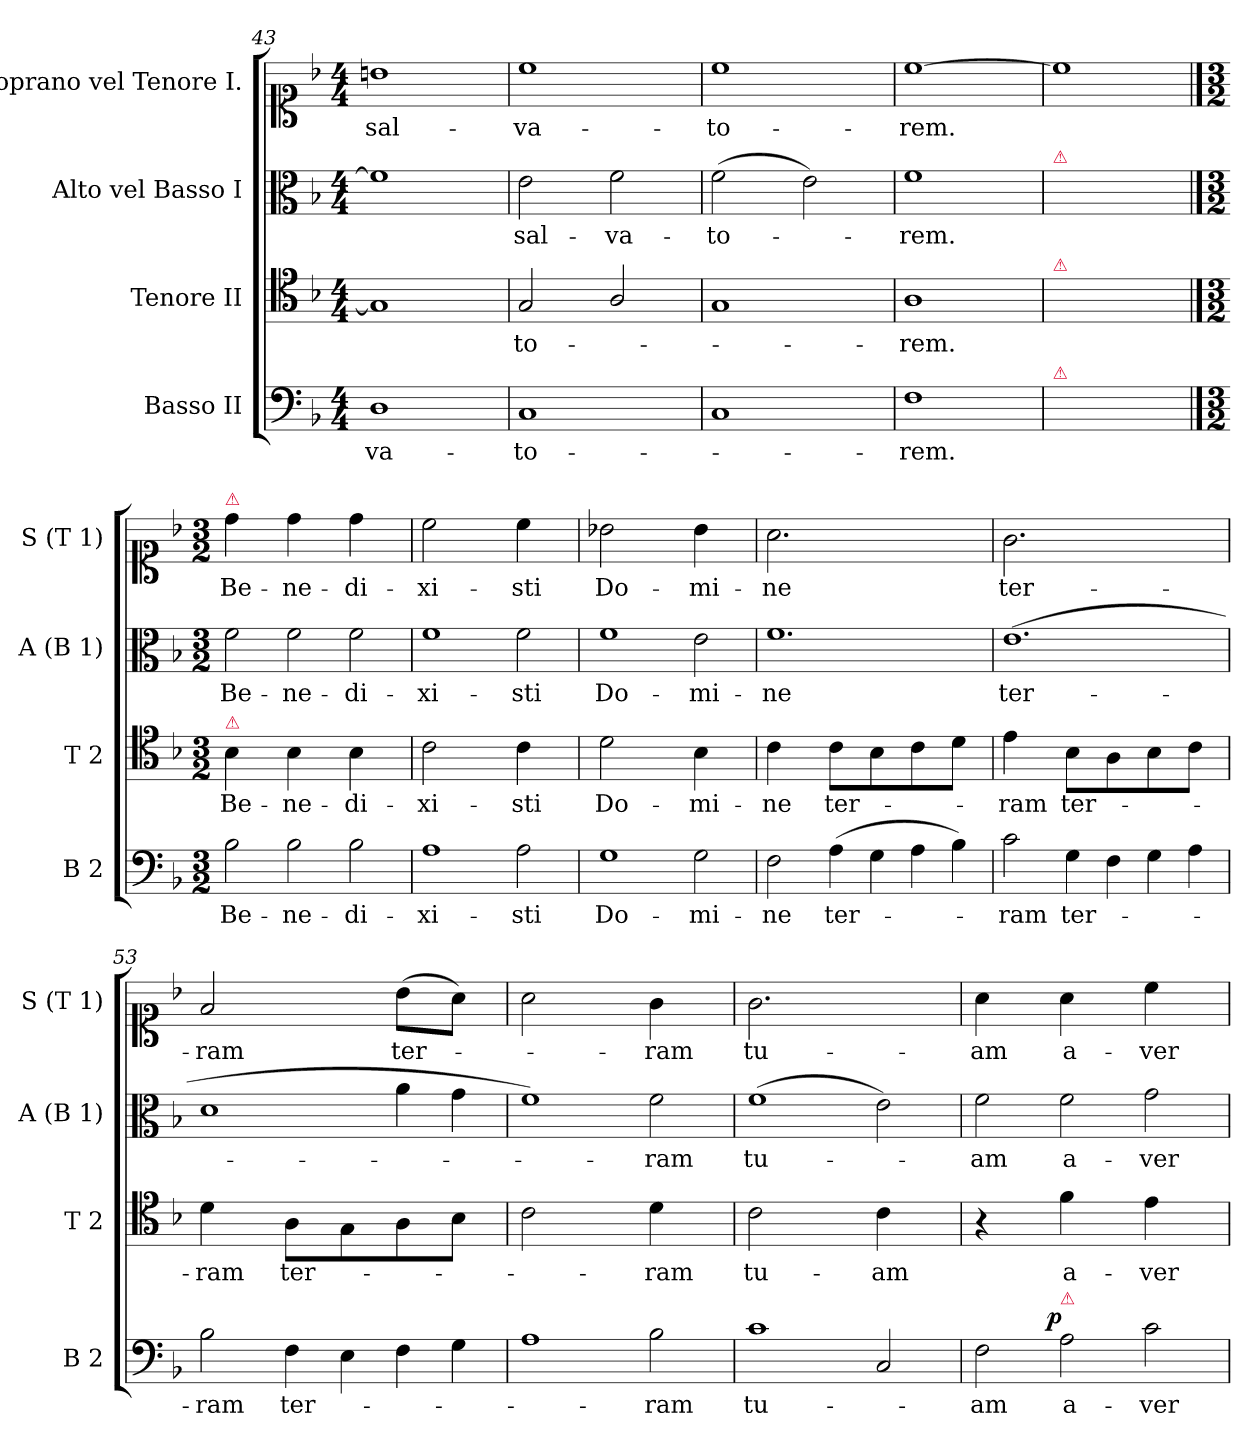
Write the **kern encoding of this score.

**kern	**text	**dynam	**kern	**text	**kern	**text	**kern	**text
*part4	*part4	*part4	*part3	*part3	*part2	*part2	*part1	*part1
*staff4	*staff4	*staff4	*staff3	*staff3	*staff2	*staff2	*staff1	*staff1
*I"Basso II	*	*	*I"Tenore II	*	*I"Alto vel Basso I	*	*I"Soprano vel Tenore I.	*
*I'B 2	*	*	*I'T 2	*	*I'A (B 1)	*	*I'S (T 1)	*
*clefF4	*	*	*clefC4	*	*clefC3	*	*clefC1	*
*k[b-]	*	*	*k[b-]	*	*k[b-]	*	*k[b-]	*
*M4/4	*	*	*M4/4	*	*M4/4	*	*M4/4	*
=43	=43	=43	=43	=43	=43	=43	=43	=43
1D	-va-	.	1G]	.	1f]	.	1bn	sal-
=44	=44	=44	=44	=44	=44	=44	=44	=44
1C	-to-	.	2G/	-to-	2e\	sal-	1cc	-va-
.	.	.	2A/	.	2f\	-va-	.	.
=45	=45	=45	=45	=45	=45	=45	=45	=45
1C	.	.	1G	.	(>2f\	-to-	1cc	-to-
.	.	.	.	.	2e\)	.	.	.
=46	=46	=46	=46	=46	=46	=46	=46	=46
1F	-rem.	.	1A	rem.	1f	-rem.	[1cc	-rem.
=47	=47	=47	=47	=47	=47	=47	=47	=47
!	!	!	!	!	!LO:TX:a:color=crimson:t=⚠	!	!	!
!	!	!	!LO:TX:a:color=crimson:t=⚠	!	!	!	!	!
!LO:TX:a:color=crimson:t=⚠	!	!	!	!	!	!	!	!
1ryy	.	.	1ryy	.	1ryy	.	1cc]	.
==48	==48	==48	==48	==48	==48	==48	==48	==48
*M3/2	*	*	*M3/2	*	*M3/2	*	*M3/2	*
!	!	!	!	!	!	!	!LO:TX:a:color=crimson:t=⚠	!
!	!	!	!LO:TX:a:color=crimson:t=⚠	!	!	!	!	!
!	!	!	!LO:N:vis=4	!	!	!	!LO:N:vis=4	!
2B-\	Be-	.	2B-\	Be-	2f\	Be-	2dd\	Be-
!	!	!	!LO:N:vis=4	!	!	!	!LO:N:vis=4	!
2B-\	-ne-	.	2B-\	-ne-	2f\	-ne-	2dd\	-ne-
!	!	!	!LO:N:vis=4	!	!	!	!LO:N:vis=4	!
2B-\	-di-	.	2B-\	-di-	2f\	-di-	2dd\	-di-
=49	=49	=49	=49	=49	=49	=49	=49	=49
!	!	!	!LO:N:vis=2	!	!	!	!LO:N:vis=2	!
1A	-xi-	.	1c	-xi-	1f	-xi-	1cc	-xi-
!	!	!	!LO:N:vis=4	!	!	!	!LO:N:vis=4	!
2A\	-sti	.	2c\	-sti	2f\	-sti	2cc\	-sti
=50	=50	=50	=50	=50	=50	=50	=50	=50
!	!	!	!LO:N:vis=2	!	!	!	!LO:N:vis=2	!
1G	Do-	.	1d	Do-	1f	Do-	1b-X	Do-
!	!	!	!LO:N:vis=4	!	!	!	!LO:N:vis=4	!
2G\	-mi-	.	2B-\	-mi-	2e\	-mi-	2b-\	-mi-
=51	=51	=51	=51	=51	=51	=51	=51	=51
!	!	!	!LO:N:vis=4	!	!	!	!LO:N:vis=2.	!
2F\	-ne	.	2c\	-ne	1.f	-ne	1.a	-ne
!	!	!	!LO:N:vis=8	!	!	!	!	!
(>4A\	ter-	.	4c\L	ter-	.	.	.	.
!	!	!	!LO:N:vis=8	!	!	!	!	!
4G\	.	.	4B-\	.	.	.	.	.
!	!	!	!LO:N:vis=8	!	!	!	!	!
4A\	.	.	4c\	.	.	.	.	.
!	!	!	!LO:N:vis=8	!	!	!	!	!
4B-\)	.	.	4d\J	.	.	.	.	.
=52	=52	=52	=52	=52	=52	=52	=52	=52
!	!	!	!LO:N:vis=4	!	!	!	!LO:N:vis=2.	!
2c\	-ram	.	2e\	-ram	(>1.e	ter-	1.g	ter-
!	!	!	!LO:N:vis=8	!	!	!	!	!
4G\	ter-	.	4B-\L	ter-	.	.	.	.
!	!	!	!LO:N:vis=8	!	!	!	!	!
4F\	.	.	4A\	.	.	.	.	.
!	!	!	!LO:N:vis=8	!	!	!	!	!
4G\	.	.	4B-\	.	.	.	.	.
!	!	!	!LO:N:vis=8	!	!	!	!	!
4A\	.	.	4c\J	.	.	.	.	.
=53	=53	=53	=53	=53	=53	=53	=53	=53
!	!	!	!LO:N:vis=4	!	!	!	!LO:N:vis=2	!
2B-\	-ram	.	2d\	-ram	1d	.	1f	-ram
!	!	!	!LO:N:vis=8	!	!	!	!	!
4F\	ter-	.	4A\L	ter-	.	.	.	.
!	!	!	!LO:N:vis=8	!	!	!	!	!
4E\	.	.	4G\	.	.	.	.	.
!	!	!	!LO:N:vis=8	!	!	!	!LO:N:vis=8	!
4F\	.	.	4A\	.	4a\	.	(>4b-\L	ter-
!	!	!	!LO:N:vis=8	!	!	!	!LO:N:vis=8	!
4G\	.	.	4B-\J	.	4g\	.	4a\J)	.
=54	=54	=54	=54	=54	=54	=54	=54	=54
!	!	!	!LO:N:vis=2	!	!	!	!LO:N:vis=2	!
1A	.	.	1c	.	1f)	.	1a	.
!	!	!	!LO:N:vis=4	!	!	!	!LO:N:vis=4	!
2B-\	-ram	.	2d\	-ram	2f\	-ram	2g\	-ram
=55	=55	=55	=55	=55	=55	=55	=55	=55
!	!	!	!LO:N:vis=2	!	!	!	!LO:N:vis=2.	!
1c	tu-	.	1c	tu-	(>1f	tu-	1.g	tu-
!	!	!	!LO:N:vis=4	!	!	!	!	!
2C/	.	.	2c\	-am	2e\)	.	.	.
=56	=56	=56	=56	=56	=56	=56	=56	=56
!	!	!	!LO:N:vis=4	!	!	!	!LO:N:vis=4	!
2F\	-am	.	2r	.	2f\	-am	2a\	-am
!LO:TX:a:color=crimson:t=⚠	!	!	!	!	!	!	!	!
!	!	!LO:DY:b:rj	!LO:N:vis=4	!	!	!	!LO:N:vis=4	!
2A\	a-	p.	2f\	a-	2f\	a-	2a\	a-
!	!	!	!LO:N:vis=4	!	!	!	!LO:N:vis=4	!
2c\	-ver-	.	2e\	-ver-	2g\	-ver-	2cc\	-ver-
=	=	=	=	=	=	=	=	=
*-	*-	*-	*-	*-	*-	*-	*-	*-
